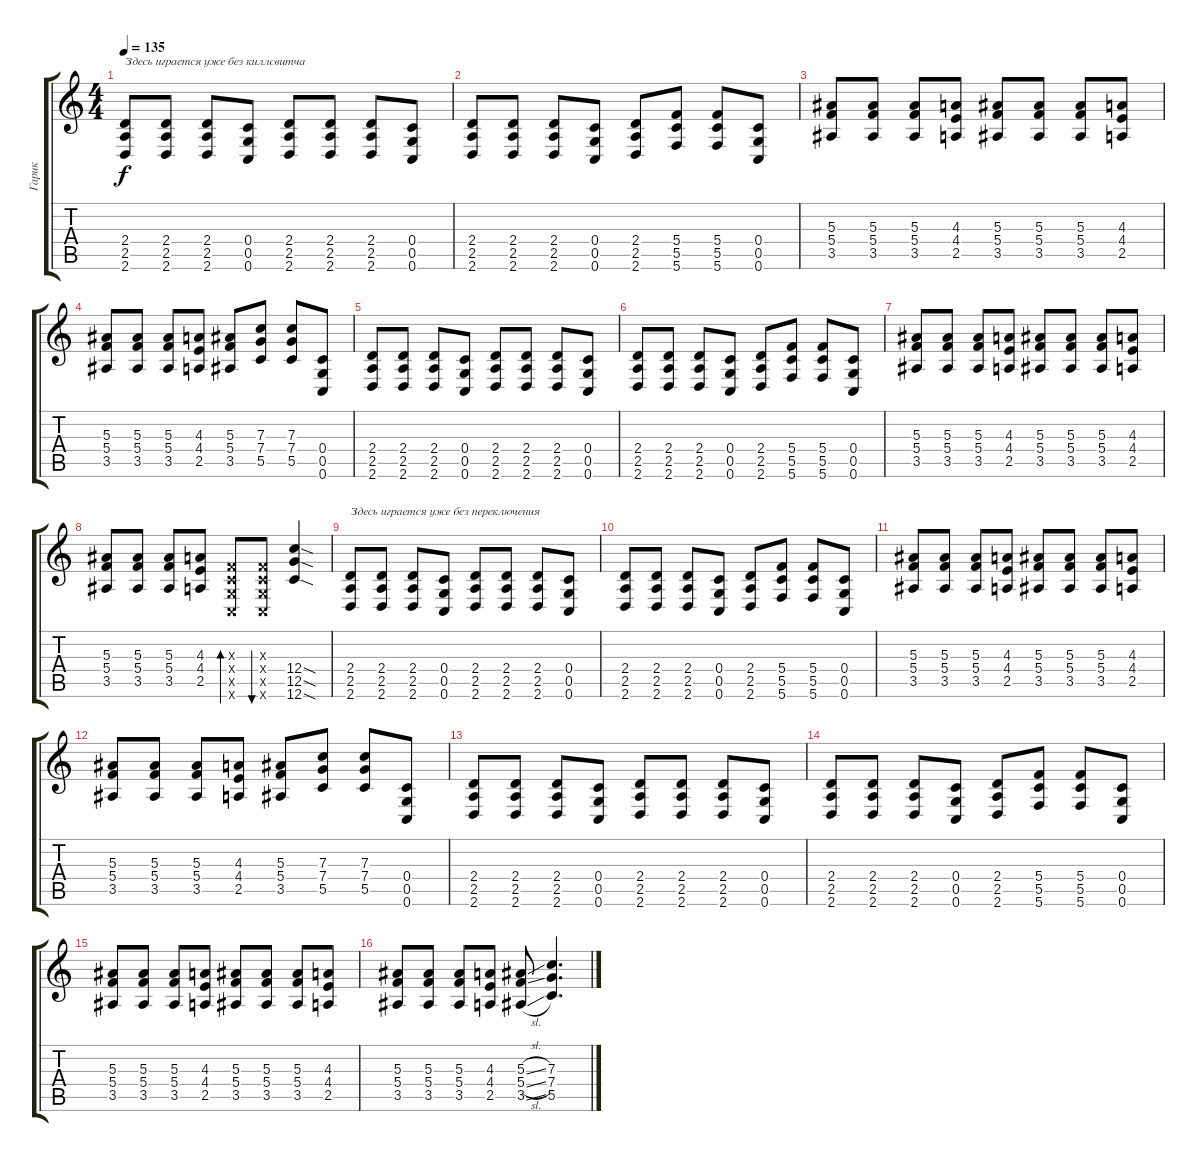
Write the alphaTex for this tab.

\track ("Гарик" "Гарик") {instrument distortionguitar}
\staff {score tabs}
\tuning (D4 A3 F3 C3 G2 C2) {hide}
\ts (4 4)
\tempo 135
\clef g2
\ks c
(2.4 2.5 2.6).8{txt "Здесь играется уже без киллсвитча" dy f volume 16} (2.4 2.5 2.6).8 (2.4 2.5 2.6).8 (0.4 0.5 0.6).8 (2.4 2.5 2.6).8 (2.4 2.5 2.6).8 (2.4 2.5 2.6).8 (0.4 0.5 0.6).8 |
(2.4 2.5 2.6).8 (2.4 2.5 2.6).8 (2.4 2.5 2.6).8 (0.4 0.5 0.6).8 (2.4 2.5 2.6).8 (5.4 5.5 5.6).8 (5.4 5.5 5.6).8 (0.4 0.5 0.6).8 |
(5.3 5.4 3.5).8 (5.3 5.4 3.5).8 (5.3 5.4 3.5).8 (4.3 4.4 2.5).8 (5.3 5.4 3.5).8 (5.3 5.4 3.5).8 (5.3 5.4 3.5).8 (4.3 4.4 2.5).8 |
(5.3 5.4 3.5).8 (5.3 5.4 3.5).8 (5.3 5.4 3.5).8 (4.3 4.4 2.5).8 (5.3 5.4 3.5).8 (7.3 7.4 5.5).8 (7.3 7.4 5.5).8 (0.4 0.5 0.6).8 |
(2.4 2.5 2.6).8 (2.4 2.5 2.6).8 (2.4 2.5 2.6).8 (0.4 0.5 0.6).8 (2.4 2.5 2.6).8 (2.4 2.5 2.6).8 (2.4 2.5 2.6).8 (0.4 0.5 0.6).8 |
(2.4 2.5 2.6).8 (2.4 2.5 2.6).8 (2.4 2.5 2.6).8 (0.4 0.5 0.6).8 (2.4 2.5 2.6).8 (5.4 5.5 5.6).8 (5.4 5.5 5.6).8 (0.4 0.5 0.6).8 |
(5.3 5.4 3.5).8 (5.3 5.4 3.5).8 (5.3 5.4 3.5).8 (4.3 4.4 2.5).8 (5.3 5.4 3.5).8 (5.3 5.4 3.5).8 (5.3 5.4 3.5).8 (4.3 4.4 2.5).8 |
(5.3 5.4 3.5).8 (5.3 5.4 3.5).8 (5.3 5.4 3.5).8 (4.3 4.4 2.5).8 (0.3{x} 0.4{x} 0.5{x} 0.6{x}).8{bd 60} (0.3{x} 0.4{x} 0.5{x} 0.6{x}).8{bu 60} (12.4{sod} 12.5{sod} 12.6{sod}).4 |
(2.4 2.5 2.6).8{txt "Здесь играется уже без переключения" volume 16} (2.4 2.5 2.6).8 (2.4 2.5 2.6).8 (0.4 0.5 0.6).8 (2.4 2.5 2.6).8 (2.4 2.5 2.6).8 (2.4 2.5 2.6).8 (0.4 0.5 0.6).8 |
(2.4 2.5 2.6).8 (2.4 2.5 2.6).8 (2.4 2.5 2.6).8 (0.4 0.5 0.6).8 (2.4 2.5 2.6).8 (5.4 5.5 5.6).8 (5.4 5.5 5.6).8 (0.4 0.5 0.6).8 |
(5.3 5.4 3.5).8 (5.3 5.4 3.5).8 (5.3 5.4 3.5).8 (4.3 4.4 2.5).8 (5.3 5.4 3.5).8 (5.3 5.4 3.5).8 (5.3 5.4 3.5).8 (4.3 4.4 2.5).8 |
(5.3 5.4 3.5).8 (5.3 5.4 3.5).8 (5.3 5.4 3.5).8 (4.3 4.4 2.5).8 (5.3 5.4 3.5).8 (7.3 7.4 5.5).8 (7.3 7.4 5.5).8 (0.4 0.5 0.6).8 |
(2.4 2.5 2.6).8 (2.4 2.5 2.6).8 (2.4 2.5 2.6).8 (0.4 0.5 0.6).8 (2.4 2.5 2.6).8 (2.4 2.5 2.6).8 (2.4 2.5 2.6).8 (0.4 0.5 0.6).8 |
(2.4 2.5 2.6).8 (2.4 2.5 2.6).8 (2.4 2.5 2.6).8 (0.4 0.5 0.6).8 (2.4 2.5 2.6).8 (5.4 5.5 5.6).8 (5.4 5.5 5.6).8 (0.4 0.5 0.6).8 |
(5.3 5.4 3.5).8 (5.3 5.4 3.5).8 (5.3 5.4 3.5).8 (4.3 4.4 2.5).8 (5.3 5.4 3.5).8 (5.3 5.4 3.5).8 (5.3 5.4 3.5).8 (4.3 4.4 2.5).8 |
(5.3 5.4 3.5).8 (5.3 5.4 3.5).8 (5.3 5.4 3.5).8 (4.3 4.4 2.5).8 (5.3{sl} 5.4{sl} 3.5{sl}).8 (7.3 7.4 5.5).4{d}
